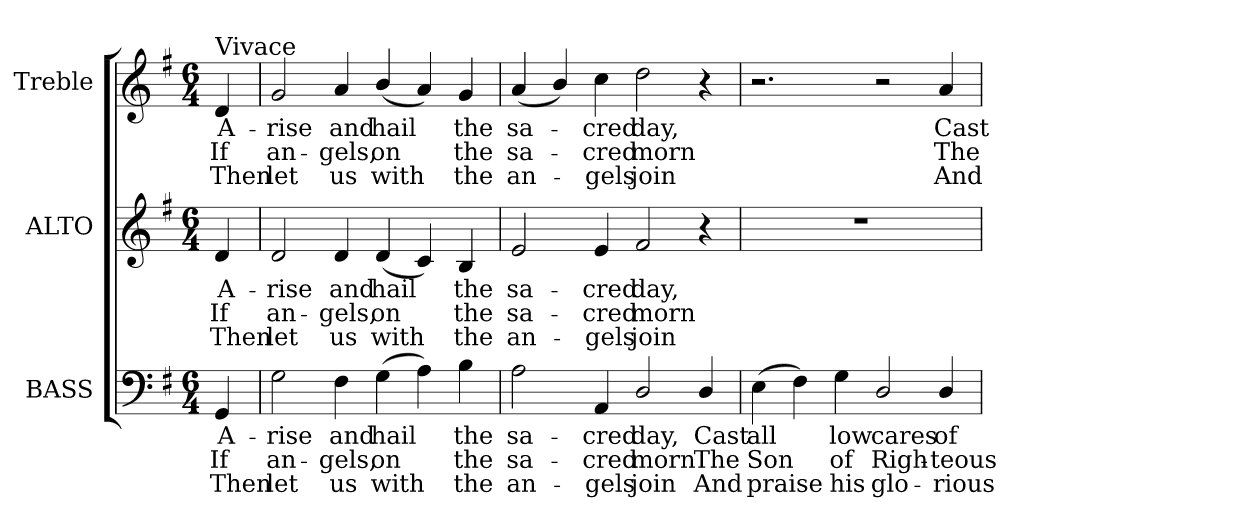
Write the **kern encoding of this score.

**kern	**text	**text	**text	**kern	**text	**text	**text	**kern	**text	**text	**text
*part3	*part3	*part3	*part3	*part2	*part2	*part2	*part2	*part1	*part1	*part1	*part1
*staff3	*staff3	*staff3	*staff3	*staff2	*staff2	*staff2	*staff2	*staff1	*staff1	*staff1	*staff1
*I"BASS	*	*	*	*I"ALTO	*	*	*	*I"Treble	*	*	*
*I'B.	*	*	*	*I'A.	*	*	*	*I'Tr.	*	*	*
!!LO:PB:g=z
*clefF4	*	*	*	*clefG2	*	*	*	*clefG2	*	*	*
*k[f#]	*	*	*	*k[f#]	*	*	*	*k[f#]	*	*	*
*G:	*	*	*	*G:	*	*	*	*G:	*	*	*
*M6/4	*	*	*	*M6/4	*	*	*	*M6/4	*	*	*
=	=	=	=	=	=	=	=	=	=	=	=
!	!LO:LY:b:color=#000000	!LO:LY:b:color=#000000	!LO:LY:b:color=#000000	!	!	!	!	!	!	!	!
!	!	!	!	!	!LO:LY:b:color=#000000	!LO:LY:b:color=#000000	!LO:LY:b:color=#000000	!	!	!	!
!	!	!	!	!	!	!	!	!LO:TX:a:t=Vivace	!	!	!
!	!	!	!	!	!	!	!	!	!LO:LY:b:color=#000000	!LO:LY:b:color=#000000	!LO:LY:b:color=#000000
4GGi/	A-	If	Then	4di/	A-	If	Then	4di/	A-	If	Then
=1	=1	=1	=1	=1	=1	=1	=1	=1	=1	=1	=1
!	!LO:LY:b:color=#000000	!LO:LY:b:color=#000000	!LO:LY:b:color=#000000	!	!	!	!	!	!	!	!
!	!	!	!	!	!LO:LY:b:color=#000000	!LO:LY:b:color=#000000	!LO:LY:b:color=#000000	!	!	!	!
!	!	!	!	!	!	!	!	!	!LO:LY:b:color=#000000	!LO:LY:b:color=#000000	!LO:LY:b:color=#000000
2Gi\	-rise	an-	let	2di/	-rise	an-	let	2gi/	-rise	an-	let
!	!LO:LY:b:color=#000000	!LO:LY:b:color=#000000	!LO:LY:b:color=#000000	!	!	!	!	!	!	!	!
!	!	!	!	!	!LO:LY:b:color=#000000	!LO:LY:b:color=#000000	!LO:LY:b:color=#000000	!	!	!	!
!	!	!	!	!	!	!	!	!	!LO:LY:b:color=#000000	!LO:LY:b:color=#000000	!LO:LY:b:color=#000000
4F#i\	and	-gels,	us	4di/	and	-gels,	us	4ai/	and	-gels,	us
!	!LO:LY:b:color=#000000	!LO:LY:b:color=#000000	!LO:LY:b:color=#000000	!	!	!	!	!	!	!	!
!	!	!	!	!	!LO:LY:b:color=#000000	!LO:LY:b:color=#000000	!LO:LY:b:color=#000000	!	!	!	!
!	!	!	!	!	!	!	!	!	!LO:LY:b:color=#000000	!LO:LY:b:color=#000000	!LO:LY:b:color=#000000
(4Gi\	hail	on	with	(4di/	hail	on	with	(4bi/	hail	on	with
4Ai\)	.	.	.	4ci/)	.	.	.	4ai/)	.	.	.
!	!LO:LY:b:color=#000000	!LO:LY:b:color=#000000	!LO:LY:b:color=#000000	!	!	!	!	!	!	!	!
!	!	!	!	!	!LO:LY:b:color=#000000	!LO:LY:b:color=#000000	!LO:LY:b:color=#000000	!	!	!	!
!	!	!	!	!	!	!	!	!	!LO:LY:b:color=#000000	!LO:LY:b:color=#000000	!LO:LY:b:color=#000000
4Bi\	the	the	the	4Bi/	the	the	the	4gi/	the	the	the
=2	=2	=2	=2	=2	=2	=2	=2	=2	=2	=2	=2
!	!LO:LY:b:color=#000000	!LO:LY:b:color=#000000	!LO:LY:b:color=#000000	!	!	!	!	!	!	!	!
!	!	!	!	!	!LO:LY:b:color=#000000	!LO:LY:b:color=#000000	!LO:LY:b:color=#000000	!	!	!	!
!	!	!	!	!	!	!	!	!	!LO:LY:b:color=#000000	!LO:LY:b:color=#000000	!LO:LY:b:color=#000000
2Ai\	sa-	sa-	an-	2ei/	sa-	sa-	an-	(4ai/	sa-	sa-	an-
.	.	.	.	.	.	.	.	4bi/)	.	.	.
!	!LO:LY:b:color=#000000	!LO:LY:b:color=#000000	!LO:LY:b:color=#000000	!	!	!	!	!	!	!	!
!	!	!	!	!	!LO:LY:b:color=#000000	!LO:LY:b:color=#000000	!LO:LY:b:color=#000000	!	!	!	!
!	!	!	!	!	!	!	!	!	!LO:LY:b:color=#000000	!LO:LY:b:color=#000000	!LO:LY:b:color=#000000
4AAi/	-cred	-cred	-gels	4ei/	-cred	-cred	-gels	4cci\	-cred	-cred	-gels
!	!LO:LY:b:color=#000000	!LO:LY:b:color=#000000	!LO:LY:b:color=#000000	!	!	!	!	!	!	!	!
!	!	!	!	!	!LO:LY:b:color=#000000	!LO:LY:b:color=#000000	!LO:LY:b:color=#000000	!	!	!	!
!	!	!	!	!	!	!	!	!	!LO:LY:b:color=#000000	!LO:LY:b:color=#000000	!LO:LY:b:color=#000000
2Di/	day,	morn	join	2f#i/	day,	morn	join	2ddi\	day,	morn	join
!	!LO:LY:b:color=#000000	!LO:LY:b:color=#000000	!LO:LY:b:color=#000000	!	!	!	!	!	!	!	!
4Di/	Cast	The	And	4r	.	.	.	4r	.	.	.
=3	=3	=3	=3	=3	=3	=3	=3	=3	=3	=3	=3
!	!LO:LY:b:color=#000000	!LO:LY:b:color=#000000	!LO:LY:b:color=#000000	!LO:N:vis=1	!	!	!	!	!	!	!
(4Ei\	all	Son	praise	1.r	.	.	.	2.r	.	.	.
4F#i\)	.	.	.	.	.	.	.	.	.	.	.
!	!LO:LY:b:color=#000000	!LO:LY:b:color=#000000	!LO:LY:b:color=#000000	!	!	!	!	!	!	!	!
4Gi\	low	of	his	.	.	.	.	.	.	.	.
!	!LO:LY:b:color=#000000	!LO:LY:b:color=#000000	!LO:LY:b:color=#000000	!	!	!	!	!	!	!	!
2Di/	cares	Righ-	glo-	.	.	.	.	2r	.	.	.
!	!LO:LY:b:color=#000000	!LO:LY:b:color=#000000	!LO:LY:b:color=#000000	!	!	!	!	!	!	!	!
!	!	!	!	!	!	!	!	!	!LO:LY:b:color=#000000	!LO:LY:b:color=#000000	!LO:LY:b:color=#000000
4Di/	of	-teous-	-rious	.	.	.	.	4ai/	Cast	The	And
=	=	=	=	=	=	=	=	=	=	=	=
*-	*-	*-	*-	*-	*-	*-	*-	*-	*-	*-	*-
